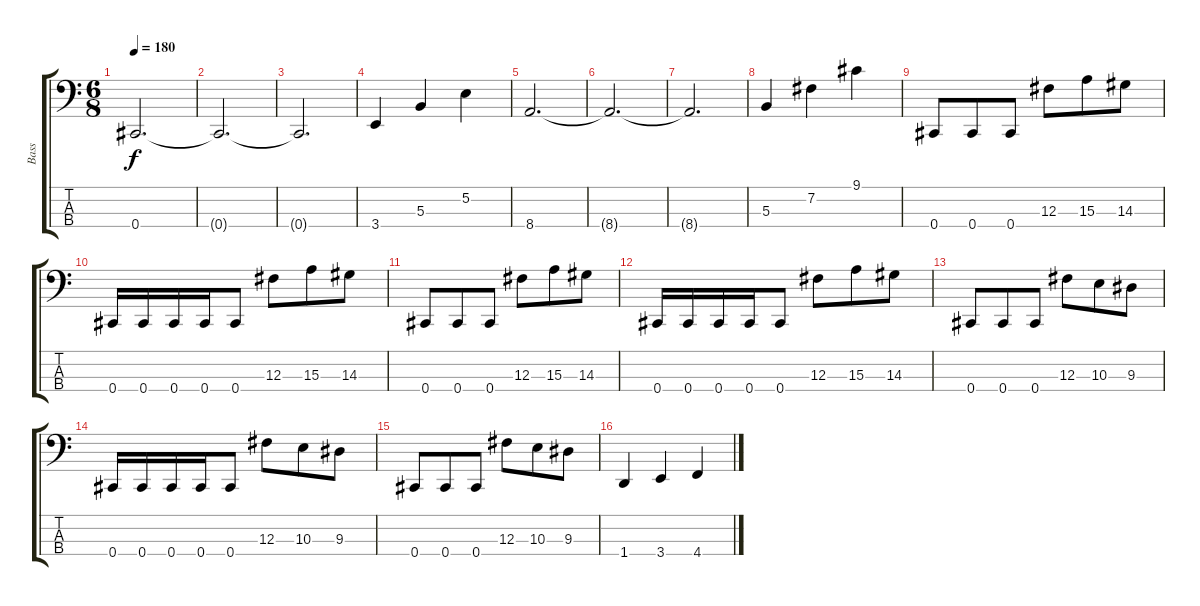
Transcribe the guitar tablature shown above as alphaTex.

\track ("Bass" "Bass") {instrument electricbassfinger}
\staff {score tabs}
\tuning (E2 B1 Gb1 Db1) {hide}
\ts (6 8)
\tempo 180
\clef f4
\ks c
0.4.2{d dy f} |
0.4{t}.2{d} |
0.4{t}.2{d} |
3.4.4 5.3.4 5.2.4 |
8.4.2{d} |
8.4{t}.2{d} |
8.4{t}.2{d} |
5.3.4 7.2.4 9.1.4 |
0.4.8 0.4.8 0.4.8 12.3.8 15.3.8 14.3.8 |
0.4.16 0.4.16 0.4.16 0.4.16 0.4.8 12.3.8 15.3.8 14.3.8 |
0.4.8 0.4.8 0.4.8 12.3.8 15.3.8 14.3.8 |
0.4.16 0.4.16 0.4.16 0.4.16 0.4.8 12.3.8 15.3.8 14.3.8 |
0.4.8 0.4.8 0.4.8 12.3.8 10.3.8 9.3.8 |
0.4.16 0.4.16 0.4.16 0.4.16 0.4.8 12.3.8 10.3.8 9.3.8 |
0.4.8 0.4.8 0.4.8 12.3.8 10.3.8 9.3.8 |
1.4.4 3.4.4 4.4.4
